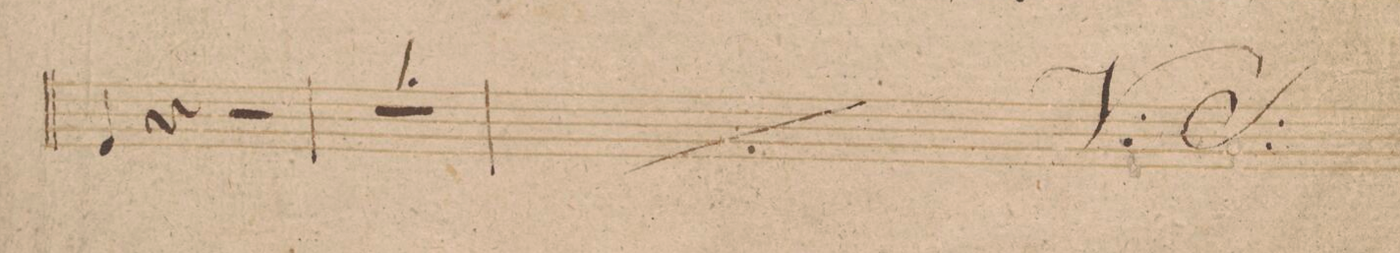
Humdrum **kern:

**kern	**dynam
*I"Tympano in C. F.	*
*clefF4	*
*k[b-]	*
*met(c)	*
*M4/4	*
4C/	.
4r	.
2r	.
=194	=194
1r	.
=195	=195
*-	*-
